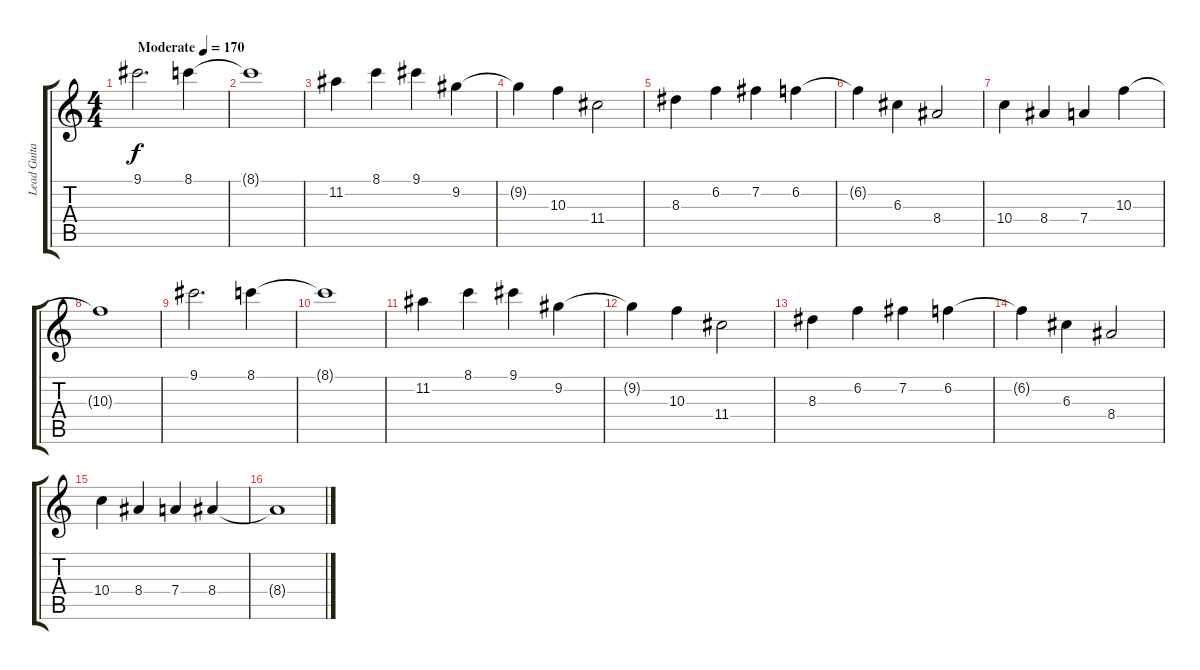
\track ("Lead Guitar" "Lead Guita") {instrument distortionguitar}
\staff {score tabs}
\tuning (E4 B3 G3 D3 A2 E2) {hide}
\ts (4 4)
\tempo (170 "Moderate")
\clef g2
\ks c
9.1.2{d dy f instrument distortionguitar} 8.1.4 |
8.1{t}.1 |
11.2.4 8.1.4 9.1.4 9.2.4 |
9.2{t}.4 10.3.4 11.4.2 |
8.3.4 6.2.4 7.2.4 6.2.4 |
6.2{t}.4 6.3.4 8.4.2 |
10.4.4 8.4.4 7.4.4 10.3.4 |
10.3{t}.1 |
9.1.2{d} 8.1.4 |
8.1{t}.1 |
11.2.4 8.1.4 9.1.4 9.2.4 |
9.2{t}.4 10.3.4 11.4.2 |
8.3.4 6.2.4 7.2.4 6.2.4 |
6.2{t}.4 6.3.4 8.4.2 |
10.4.4 8.4.4 7.4.4 8.4.4 |
8.4{t}.1
